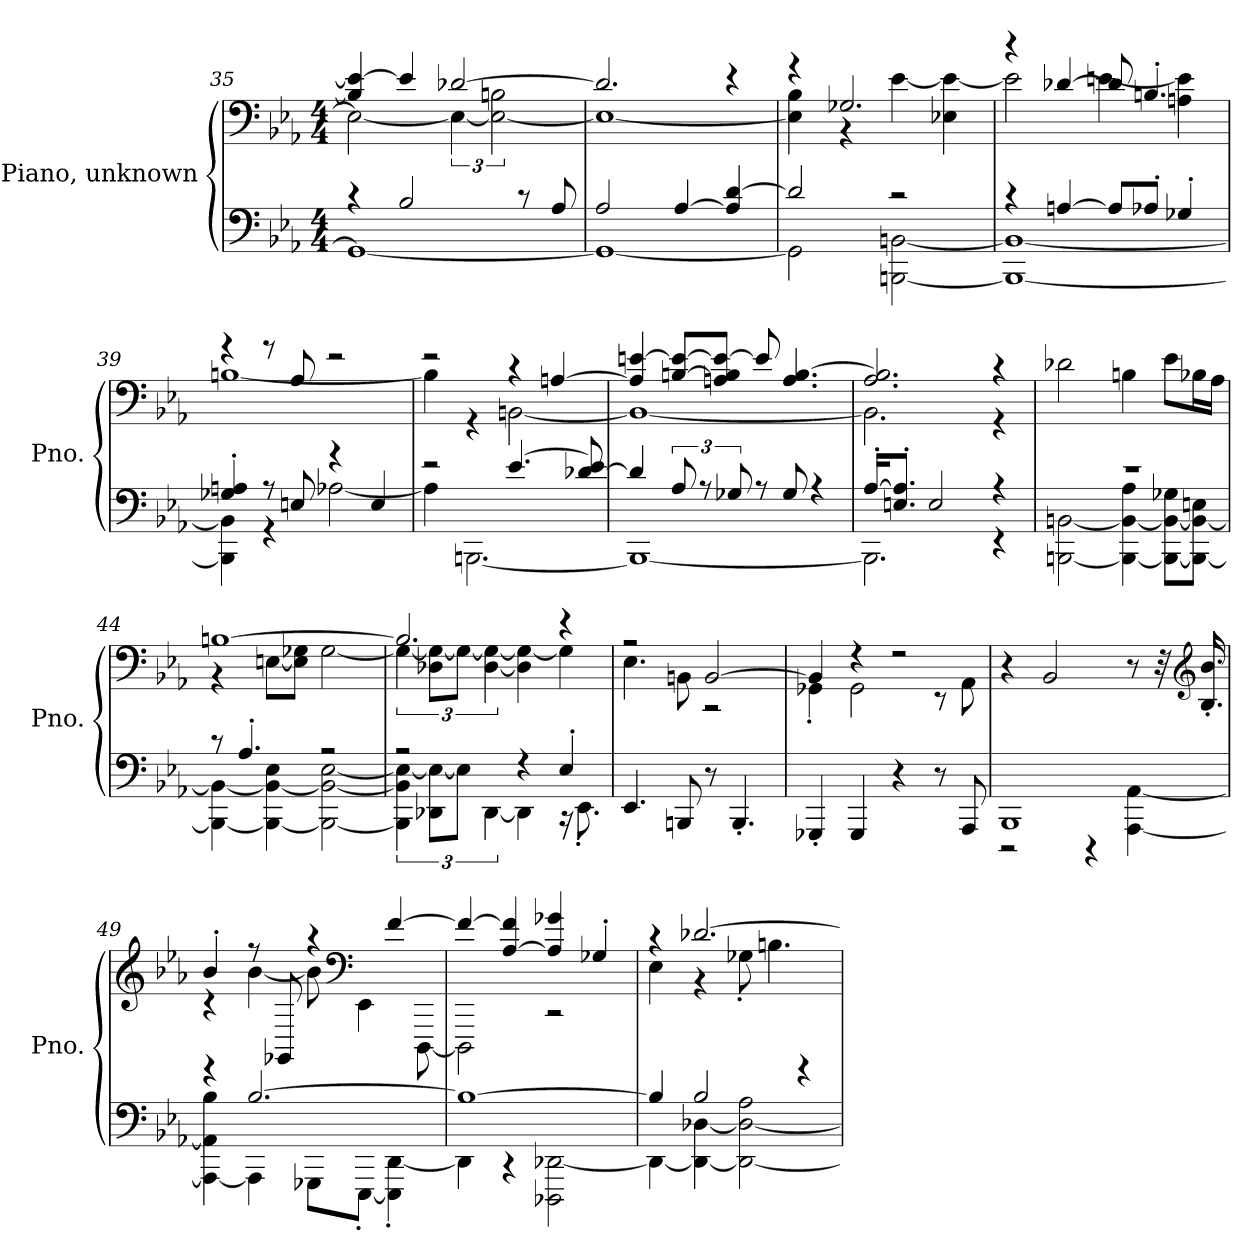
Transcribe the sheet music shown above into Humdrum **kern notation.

**kern	**kern
*part1	*part1
*staff2	*staff1
*I"Piano, unknown	*
*I'Pno.	*
*clefF4	*clefF4
*k[b-e-a-]	*k[b-e-a-]
*M4/4	*M4/4
=35	=35
*^	*^
4r	1GG-_	4B-/] 4e-/_	2E\_
2B-/	.	4e-/]	.
.	.	[2d-X/	6E\_
.	.	.	3E\_ 3Bn\
8r	.	.	.
8A-/	.	.	.
=36	=36	=36	=36
2A-/	1GG-_	2.d-/]	1E_
[4A-/	.	.	.
4A-/] [4d/	.	4r	.
=37	=37	=37	=37
2d/]	2GG-\]	4r	4E\] 4B-\
.	.	2.G-X/	4r
2r	[2BBBn\ [2BBn\	.	[4e-\
.	.	.	4E-X\ 4e-\_
!!LO:LB:g=z	!!
=38	=38	=38	=38
4r	1BBB_ 1BB_	4r	2e-\]
[4An/	.	[4d-X/	.
8A/L]	.	8d-/]	[4en\
8A-X'/J	.	4.Bn'/	.
4G-X'/	.	.	4An\ 4e\]
=39	=39	=39	=39
4G-X/' 4An/'	4BBB\] 4BB\]	4r	[1Bn
8r	4r	8r	.
8En/	.	8A-/	.
4r	[2A-X\	2r	.
4E/	.	.	.
=40	=40	=40	=40
2r	4A-\]	2r	4B\]
.	[2.BBBn\	.	4r
[4.e-/	.	4r	[2BBn\
.	.	[4An/	.
[8d-X/ 8e-/]	.	.	.
=41	=41	=41	=41
4d-/]	1BBB_	4A/] [4en/	1BB_
12A-/	.	[8Bn/ 8e/_L	.
12r	.	.	.
.	.	8An/ 8B/] 8e/_J	.
12G-X/	.	.	.
8r	.	8e/]	.
8G-/	.	4.A/ [4.B/	.
4r	.	.	.
!!LO:LB:g=z	!!
=42	=42	=42	=42
[16A-'/KL	2.BBB\]	2.A-/ 2.B/]	2.BB\]
8.En/' 8.A-/]'J	.	.	.
2E/	.	.	.
4r	4r	4r	4r
*	*	*v	*v
=43	=43	=43
1r	[2BBBn\ [2BBn\	2d-X\
.	4BBB\_ 4BB\_ 4A-\	4Bn\
.	8BBB\_ 8BB\_ 8G-X\L	8e-\L
.	8BBB\_ 8BB\_ 8En\J	16B-X\L
.	.	16A-\JJ
=44	=44	=44
*	*	*^
8r	4BBB\_ 4BB\_	[1Bn	4r
4.A-'/	.	.	.
.	4BBB\_ 4BB\_ 4E-\	.	[8En\L
.	.	.	8E\] 8G-X\J
2r	2BBB\_ 2BB\_ [2E-\	.	[2G-\
=45	=45	=45	=45
2r	6BBB\] 6BB\] 6E-\_	2.B/]	6G-\_
.	12DD-X\ 12E-\_L	.	12D-X\ 12G-\_L
.	12E-\J]	.	12G-\J_
.	[6DD-\	.	[6D-\ 6G-\_
4r	4DD-\]	.	4D-\] 4G-\_
4E-'/	16r	4r	4G-\]
.	8.EE-'\	.	.
*v	*v	*	*
=46	=46	=46
4.EE-/	2r	4.E-\
8BBBn/	.	8BBn\
8r	[2BB/	2r
4.BBB'/	.	.
!!LO:LB:g=z	!!
=47	=47	=47
4GGG-X'/	4BB/]	4GG-X'\
4GGG-/	4r	2GG-\
4r	2r	.
8r	.	8r
8AAA-/	.	8AA-\
*	*v	*v
=48	=48
*^	*
1BBB-	2r	4r
.	.	2BB-/
.	4r	.
.	[4AAA-\ [4AA-\	8r
.	.	32r
*	*	*clefG2
.	.	16.B-/' 16.b-/'
=49	=49	=49
*	*	*^
4r	4AAA-\_ 4AA-\] 4B-\	4b-'/	4r
[2.B-/	4AAA-\]	8r	[4b-\
.	.	8GG-X/	.
.	8GGG-X\L	4r	8b-\]
*	*	*clefF4	*
.	[8EEE-'\J	.	4EE-\
.	4EEE-\]' [4DD\'	[4f/	.
.	.	.	[8DDD\
=50	=50	=50	=50
1B-_	4DD\]	4f/_	2DDD\]
.	4r	[4A-/ 4f/]	.
.	2DDD-X\ [2DD-X\	4A-/] 4g-X/	2r
.	.	4G-X'/	.
=51	=51	=51	=51
4B-/]	4DD-\_	4r	4E-\
2B-/	4DD-\_ [4D-X\	[2.d-X/	4r
.	2DD-\_ 2D-\_ 2A-\	.	8G-X'\
.	.	.	4.Bn\
4r	.	.	.
*v	*v	*	*
*	*v	*v
=	=
*-	*-
